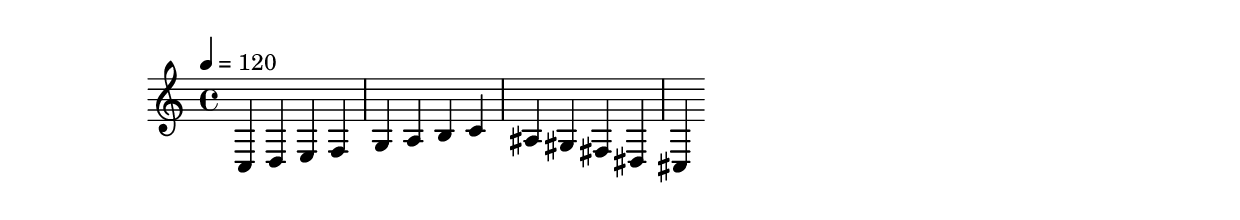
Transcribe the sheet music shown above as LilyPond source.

\version "2.20.0"
\score {
  \new Staff {
    \clef treble
    \time 4/4
    \tempo 4 = 120
    c d e f g a b c' ais gis fis dis cis 
  }
  \layout { }
  \midi { }
}
